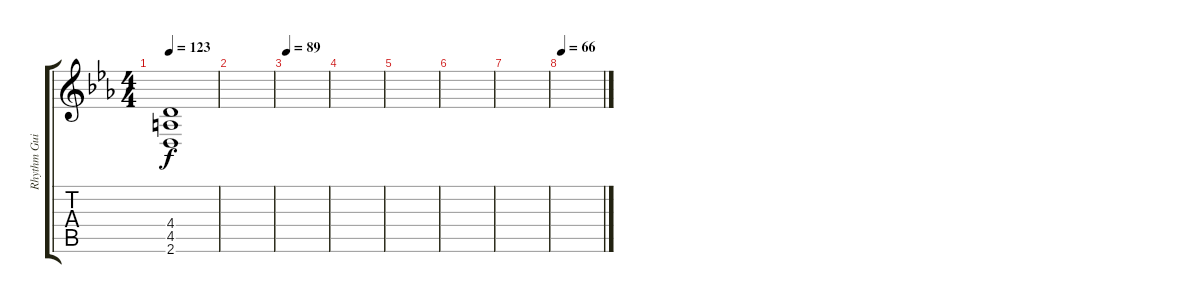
\track ("Rhythm Guitar" "Rhythm Gui") {instrument distortionguitar}
\staff {score tabs}
\tuning (C4 G3 Eb3 Bb2 F2 C2) {hide}
\ts (4 4)
\tempo 123
\clef g2
\ks eb
(4.4{t} 4.5{t} 2.6{t}).1{dy f} |
|
\tempo 89
|
|
|
|
|
\tempo 66
